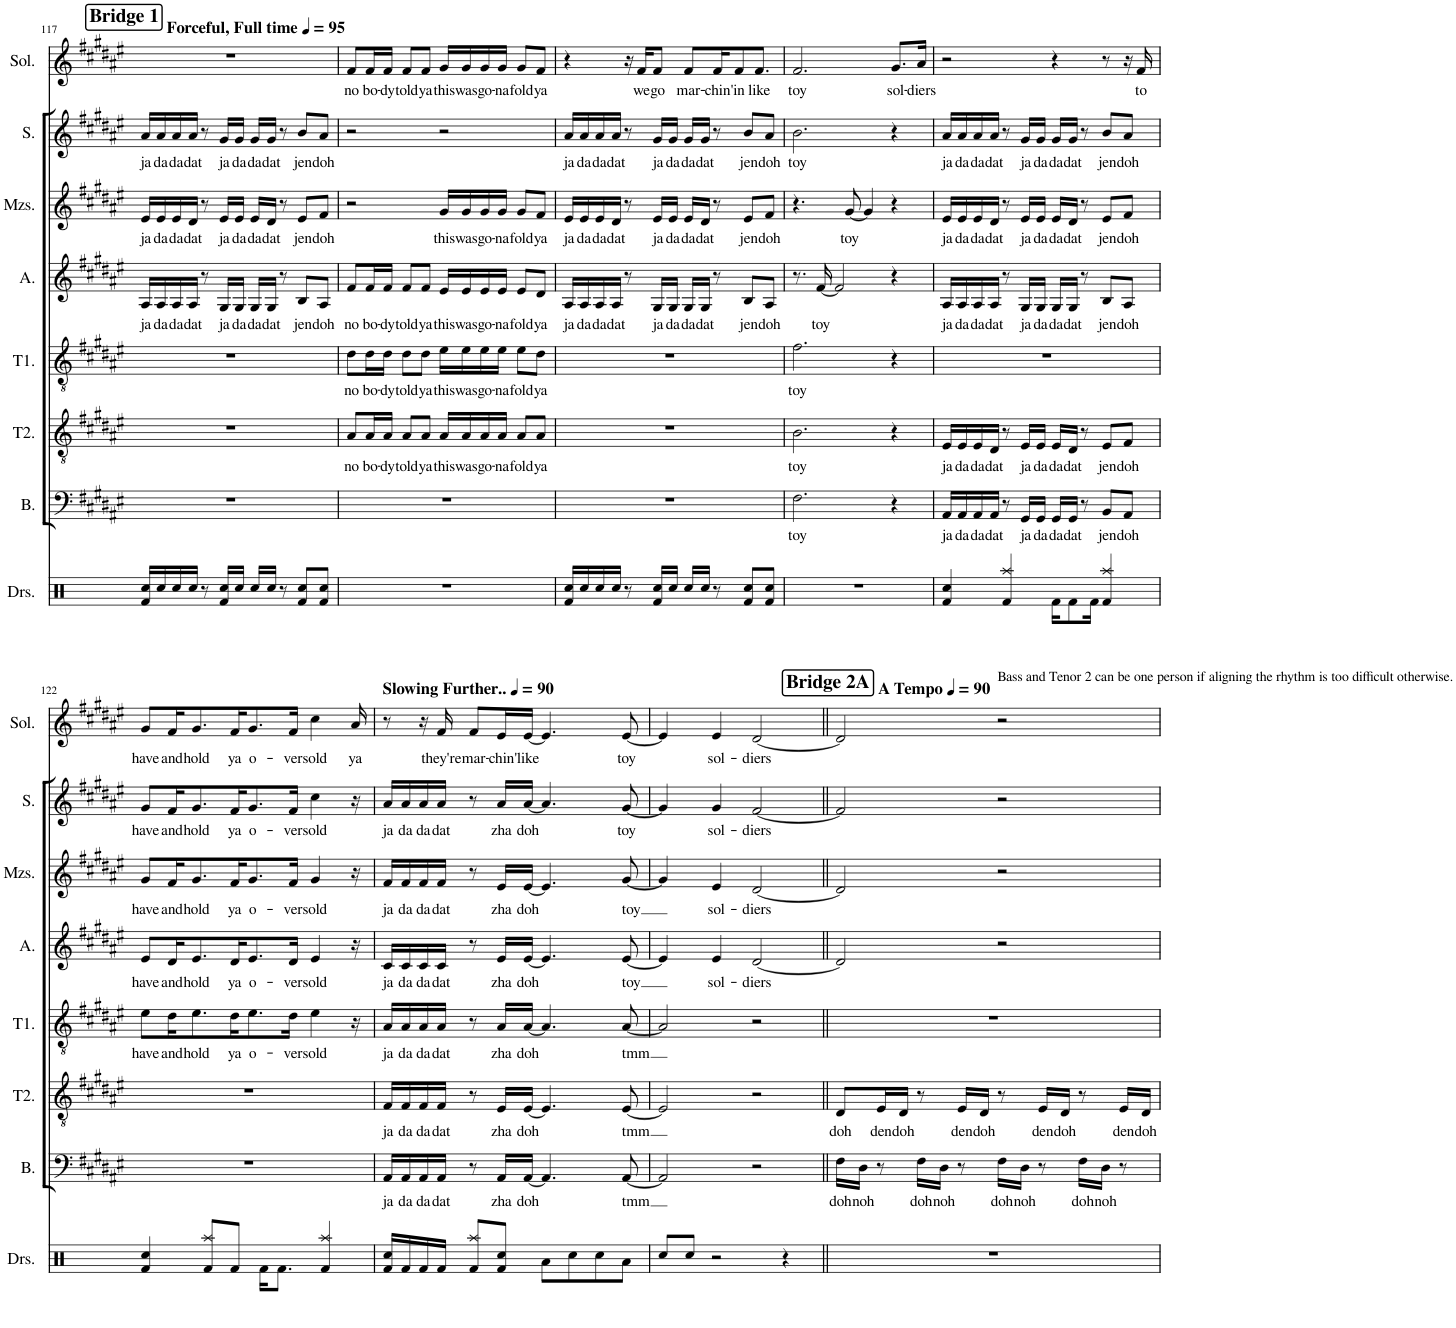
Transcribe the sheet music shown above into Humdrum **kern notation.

**kern	**text	**kern	**text	**kern	**text	**kern	**text	**kern	**text	**kern	**text	**kern	**text
*part7	*part7	*part6	*part6	*part5	*part5	*part4	*part4	*part3	*part3	*part2	*part2	*part1	*part1
*staff7	*staff7	*staff6	*staff6	*staff5	*staff5	*staff4	*staff4	*staff3	*staff3	*staff2	*staff2	*staff1	*staff1
*I"Bass	*	*I"Tenor 2	*	*I"Tenor 1	*	*I"Alto	*	*I"Mezzo	*	*I"Soprano	*	*I"Solo	*
*I'B.	*	*I'T2.	*	*I'T1.	*	*I'A.	*	*	*	*I'S.	*	*I'Sol.	*
!!LO:PB:g=z
*clefF4	*	*clefGv2	*	*clefGv2	*	*clefG2	*	*clefG2	*	*clefG2	*	*clefG2	*
*k[f#c#g#d#a#e#]	*	*k[f#c#g#d#a#e#]	*	*k[f#c#g#d#a#e#]	*	*k[f#c#g#d#a#e#]	*	*k[f#c#g#d#a#e#]	*	*k[f#c#g#d#a#e#]	*	*k[f#c#g#d#a#e#]	*
*M4/4	*	*M4/4	*	*M4/4	*	*M4/4	*	*M4/4	*	*M4/4	*	*M4/4	*
*MM95	*	*MM95	*	*MM95	*	*MM95	*	*MM95	*	*MM95	*	*MM95	*
!!LO:REH:place=s1:a:B:cj:fs=14:t=Bridge 1
=117	=117	=117	=117	=117	=117	=117	=117	=117	=117	=117	=117	=117	=117
!	!	!	!	!	!	!	!	!	!	!	!	!LO:TX:a:B:t=Forceful, Full time	!
!	!	!	!	!	!	!	!LO:LY:b	!	!LO:LY:b	!	!LO:LY:b	!	!
1r	.	1r	.	1r	.	16A#/LL	ja	16e#/LL	ja	16a#/LL	ja	1r	.
!	!	!	!	!	!	!	!LO:LY:b	!	!LO:LY:b	!	!LO:LY:b	!	!
.	.	.	.	.	.	16A#/	da	16e#/	da	16a#/	da	.	.
!	!	!	!	!	!	!	!LO:LY:b	!	!LO:LY:b	!	!LO:LY:b	!	!
.	.	.	.	.	.	16A#/	da	16e#/	da	16a#/	da	.	.
!	!	!	!	!	!	!	!LO:LY:b	!	!LO:LY:b	!	!LO:LY:b	!	!
.	.	.	.	.	.	16A#/JJ	dat	16d#/JJ	dat	16a#/JJ	dat	.	.
.	.	.	.	.	.	8r	.	8r	.	8r	.	.	.
!	!	!	!	!	!	!	!LO:LY:b	!	!LO:LY:b	!	!LO:LY:b	!	!
.	.	.	.	.	.	16G#/LL	ja	16e#/LL	ja	16g#/LL	ja	.	.
!	!	!	!	!	!	!	!LO:LY:b	!	!LO:LY:b	!	!LO:LY:b	!	!
.	.	.	.	.	.	16G#/JJ	da	16e#/JJ	da	16g#/JJ	da	.	.
!	!	!	!	!	!	!	!LO:LY:b	!	!LO:LY:b	!	!LO:LY:b	!	!
.	.	.	.	.	.	16G#/LL	da	16e#/LL	da	16g#/LL	da	.	.
!	!	!	!	!	!	!	!LO:LY:b	!	!LO:LY:b	!	!LO:LY:b	!	!
.	.	.	.	.	.	16G#/JJ	dat	16d#/JJ	dat	16g#/JJ	dat	.	.
.	.	.	.	.	.	8r	.	8r	.	8r	.	.	.
!	!	!	!	!	!	!	!LO:LY:b	!	!LO:LY:b	!	!LO:LY:b	!	!
.	.	.	.	.	.	8B/L	jen	8e#/L	jen	8b/L	jen	.	.
!	!	!	!	!	!	!	!LO:LY:b	!	!LO:LY:b	!	!LO:LY:b	!	!
.	.	.	.	.	.	8A#/J	doh	8f#/J	doh	8a#/J	doh	.	.
=118	=118	=118	=118	=118	=118	=118	=118	=118	=118	=118	=118	=118	=118
!	!	!	!LO:LY:b	!	!LO:LY:b	!	!LO:LY:b	!	!	!	!	!	!LO:LY:b
1r	.	8A#/L	no	8d#\L	no	8f#/L	no	2r	.	2r	.	8f#/L	no
!	!	!	!LO:LY:b	!	!LO:LY:b	!	!LO:LY:b	!	!	!	!	!	!LO:LY:b
.	.	16A#/L	bo-	16d#\L	bo-	16f#/L	bo-	.	.	.	.	16f#/L	bo-
!	!	!	!LO:LY:b	!	!LO:LY:b	!	!LO:LY:b	!	!	!	!	!	!LO:LY:b
.	.	16A#/JJ	-dy	16d#\JJ	-dy	16f#/JJ	-dy	.	.	.	.	16f#/JJ	-dy
!	!	!	!LO:LY:b	!	!LO:LY:b	!	!LO:LY:b	!	!	!	!	!	!LO:LY:b
.	.	8A#/L	told	8d#\L	told	8f#/L	told	.	.	.	.	8f#/L	told
!	!	!	!LO:LY:b	!	!LO:LY:b	!	!LO:LY:b	!	!	!	!	!	!LO:LY:b
.	.	8A#/J	ya	8d#\J	ya	8f#/J	ya	.	.	.	.	8f#/J	ya
!	!	!	!LO:LY:b	!	!LO:LY:b	!	!LO:LY:b	!	!LO:LY:b	!	!	!	!LO:LY:b
.	.	16A#/LL	this	16e#\LL	this	16e#/LL	this	16g#/LL	this	2r	.	16g#/LL	this
!	!	!	!LO:LY:b	!	!LO:LY:b	!	!LO:LY:b	!	!LO:LY:b	!	!	!	!LO:LY:b
.	.	16A#/	was	16e#\	was	16e#/	was	16g#/	was	.	.	16g#/	was
!	!	!	!LO:LY:b	!	!LO:LY:b	!	!LO:LY:b	!	!LO:LY:b	!	!	!	!LO:LY:b
.	.	16A#/	go-	16e#\	go-	16e#/	go-	16g#/	go-	.	.	16g#/	go-
!	!	!	!LO:LY:b	!	!LO:LY:b	!	!LO:LY:b	!	!LO:LY:b	!	!	!	!LO:LY:b
.	.	16A#/JJ	-na	16e#\JJ	-na	16e#/JJ	-na	16g#/JJ	-na	.	.	16g#/JJ	-na
!	!	!	!LO:LY:b	!	!LO:LY:b	!	!LO:LY:b	!	!LO:LY:b	!	!	!	!LO:LY:b
.	.	8A#/L	fold	8e#\L	fold	8e#/L	fold	8g#/L	fold	.	.	8g#/L	fold
!	!	!	!LO:LY:b	!	!LO:LY:b	!	!LO:LY:b	!	!LO:LY:b	!	!	!	!LO:LY:b
.	.	8A#/J	ya	8d#\J	ya	8d#/J	ya	8f#/J	ya	.	.	8f#/J	ya
=119	=119	=119	=119	=119	=119	=119	=119	=119	=119	=119	=119	=119	=119
!	!	!	!	!	!	!	!LO:LY:b	!	!LO:LY:b	!	!LO:LY:b	!	!
1r	.	1r	.	1r	.	16A#/LL	ja	16e#/LL	ja	16a#/LL	ja	4r	.
!	!	!	!	!	!	!	!LO:LY:b	!	!LO:LY:b	!	!LO:LY:b	!	!
.	.	.	.	.	.	16A#/	da	16e#/	da	16a#/	da	.	.
!	!	!	!	!	!	!	!LO:LY:b	!	!LO:LY:b	!	!LO:LY:b	!	!
.	.	.	.	.	.	16A#/	da	16e#/	da	16a#/	da	.	.
!	!	!	!	!	!	!	!LO:LY:b	!	!LO:LY:b	!	!LO:LY:b	!	!
.	.	.	.	.	.	16A#/JJ	dat	16d#/JJ	dat	16a#/JJ	dat	.	.
.	.	.	.	.	.	8r	.	8r	.	8r	.	16r	.
!	!	!	!	!	!	!	!	!	!	!	!	!	!LO:LY:b
.	.	.	.	.	.	.	.	.	.	.	.	16f#/KL	we
!	!	!	!	!	!	!	!LO:LY:b	!	!LO:LY:b	!	!LO:LY:b	!	!LO:LY:b
.	.	.	.	.	.	16G#/LL	ja	16e#/LL	ja	16g#/LL	ja	8f#/J	go
!	!	!	!	!	!	!	!LO:LY:b	!	!LO:LY:b	!	!LO:LY:b	!	!
.	.	.	.	.	.	16G#/JJ	da	16e#/JJ	da	16g#/JJ	da	.	.
!	!	!	!	!	!	!	!LO:LY:b	!	!LO:LY:b	!	!LO:LY:b	!	!LO:LY:b
.	.	.	.	.	.	16G#/LL	da	16e#/LL	da	16g#/LL	da	8f#/L	mar-
!	!	!	!	!	!	!	!LO:LY:b	!	!LO:LY:b	!	!LO:LY:b	!	!
.	.	.	.	.	.	16G#/JJ	dat	16d#/JJ	dat	16g#/JJ	dat	.	.
!	!	!	!	!	!	!	!	!	!	!	!	!	!LO:LY:b
.	.	.	.	.	.	8r	.	8r	.	8r	.	16f#/K	-chin'
!	!	!	!	!	!	!	!	!	!	!	!	!	!LO:LY:b
.	.	.	.	.	.	.	.	.	.	.	.	8f#/	in
!	!	!	!	!	!	!	!LO:LY:b	!	!LO:LY:b	!	!LO:LY:b	!	!
.	.	.	.	.	.	8B/L	jen	8e#/L	jen	8b/L	jen	.	.
!	!	!	!	!	!	!	!	!	!	!	!	!	!LO:LY:b
.	.	.	.	.	.	.	.	.	.	.	.	8.f#/J	like
!	!	!	!	!	!	!	!LO:LY:b	!	!LO:LY:b	!	!LO:LY:b	!	!
.	.	.	.	.	.	8A#/J	doh	8f#/J	doh	8a#/J	doh	.	.
=120	=120	=120	=120	=120	=120	=120	=120	=120	=120	=120	=120	=120	=120
!	!LO:LY:b	!	!LO:LY:b	!	!LO:LY:b	!	!	!	!	!	!LO:LY:b	!	!LO:LY:b
2.F#\	toy	2.B\	toy	2.f#\	toy	8.r	.	4.r	.	2.b\	toy	2.f#/	toy
!	!	!	!	!	!	!	!LO:LY:b	!	!	!	!	!	!
.	.	.	.	.	.	[16f#/	toy	.	.	.	.	.	.
.	.	.	.	.	.	2f#/]	.	.	.	.	.	.	.
!	!	!	!	!	!	!	!	!	!LO:LY:b	!	!	!	!
.	.	.	.	.	.	.	.	[8g#/	toy	.	.	.	.
.	.	.	.	.	.	.	.	4g#/]	.	.	.	.	.
!	!	!	!	!	!	!	!	!	!	!	!	!	!LO:LY:b
4r	.	4r	.	4r	.	4r	.	4r	.	4r	.	8.g#/L	sol-
!	!	!	!	!	!	!	!	!	!	!	!	!	!LO:LY:b
.	.	.	.	.	.	.	.	.	.	.	.	16a#/Jk	-diers
=121	=121	=121	=121	=121	=121	=121	=121	=121	=121	=121	=121	=121	=121
!	!LO:LY:b	!	!LO:LY:b	!	!	!	!LO:LY:b	!	!LO:LY:b	!	!LO:LY:b	!	!
16AA#/LL	ja	16E#/LL	ja	1r	.	16A#/LL	ja	16e#/LL	ja	16a#/LL	ja	2r	.
!	!LO:LY:b	!	!LO:LY:b	!	!	!	!LO:LY:b	!	!LO:LY:b	!	!LO:LY:b	!	!
16AA#/	da	16E#/	da	.	.	16A#/	da	16e#/	da	16a#/	da	.	.
!	!LO:LY:b	!	!LO:LY:b	!	!	!	!LO:LY:b	!	!LO:LY:b	!	!LO:LY:b	!	!
16AA#/	da	16E#/	da	.	.	16A#/	da	16e#/	da	16a#/	da	.	.
!	!LO:LY:b	!	!LO:LY:b	!	!	!	!LO:LY:b	!	!LO:LY:b	!	!LO:LY:b	!	!
16AA#/JJ	dat	16D#/JJ	dat	.	.	16A#/JJ	dat	16d#/JJ	dat	16a#/JJ	dat	.	.
8r	.	8r	.	.	.	8r	.	8r	.	8r	.	.	.
!	!LO:LY:b	!	!LO:LY:b	!	!	!	!LO:LY:b	!	!LO:LY:b	!	!LO:LY:b	!	!
16GG#/LL	ja	16E#/LL	ja	.	.	16G#/LL	ja	16e#/LL	ja	16g#/LL	ja	.	.
!	!LO:LY:b	!	!LO:LY:b	!	!	!	!LO:LY:b	!	!LO:LY:b	!	!LO:LY:b	!	!
16GG#/JJ	da	16E#/JJ	da	.	.	16G#/JJ	da	16e#/JJ	da	16g#/JJ	da	.	.
!	!LO:LY:b	!	!LO:LY:b	!	!	!	!LO:LY:b	!	!LO:LY:b	!	!LO:LY:b	!	!
16GG#/LL	da	16E#/LL	da	.	.	16G#/LL	da	16e#/LL	da	16g#/LL	da	4r	.
!	!LO:LY:b	!	!LO:LY:b	!	!	!	!LO:LY:b	!	!LO:LY:b	!	!LO:LY:b	!	!
16GG#/JJ	dat	16D#/JJ	dat	.	.	16G#/JJ	dat	16d#/JJ	dat	16g#/JJ	dat	.	.
8r	.	8r	.	.	.	8r	.	8r	.	8r	.	.	.
!	!LO:LY:b	!	!LO:LY:b	!	!	!	!LO:LY:b	!	!LO:LY:b	!	!LO:LY:b	!	!
8BB/L	jen	8E#/L	jen	.	.	8B/L	jen	8e#/L	jen	8b/L	jen	8r	.
!	!LO:LY:b	!	!LO:LY:b	!	!	!	!LO:LY:b	!	!LO:LY:b	!	!LO:LY:b	!	!
8AA#/J	doh	8F#/J	doh	.	.	8A#/J	doh	8f#/J	doh	8a#/J	doh	16r	.
!	!	!	!	!	!	!	!	!	!	!	!	!	!LO:LY:b
.	.	.	.	.	.	.	.	.	.	.	.	16f#/	to
!!LO:LB:g=z
=122	=122	=122	=122	=122	=122	=122	=122	=122	=122	=122	=122	=122	=122
!	!	!	!	!	!LO:LY:b	!	!LO:LY:b	!	!LO:LY:b	!	!LO:LY:b	!	!LO:LY:b
1r	.	1r	.	8e#\L	have	8e#/L	have	8g#/L	have	8g#/L	have	8g#/L	have
!	!	!	!	!	!LO:LY:b	!	!LO:LY:b	!	!LO:LY:b	!	!LO:LY:b	!	!LO:LY:b
.	.	.	.	16d#\K	and	16d#/K	and	16f#/K	and	16f#/K	and	16f#/K	and
!	!	!	!	!	!LO:LY:b	!	!LO:LY:b	!	!LO:LY:b	!	!LO:LY:b	!	!LO:LY:b
.	.	.	.	8.e#\	hold	8.e#/	hold	8.g#/	hold	8.g#/	hold	8.g#/	hold
!	!	!	!	!	!LO:LY:b	!	!LO:LY:b	!	!LO:LY:b	!	!LO:LY:b	!	!LO:LY:b
.	.	.	.	16d#\K	ya	16d#/K	ya	16f#/K	ya	16f#/K	ya	16f#/K	ya
!	!	!	!	!	!LO:LY:b	!	!LO:LY:b	!	!LO:LY:b	!	!LO:LY:b	!	!LO:LY:b
.	.	.	.	8.e#\	o-	8.e#/	o-	8.g#/	o-	8.g#/	o-	8.g#/	o-
!	!	!	!	!	!LO:LY:b	!	!LO:LY:b	!	!LO:LY:b	!	!LO:LY:b	!	!LO:LY:b
.	.	.	.	16d#\Jk	-ver	16d#/Jk	-ver	16f#/Jk	-ver	16f#/Jk	-ver	16f#/Jk	-ver
!	!	!	!	!	!LO:LY:b	!	!LO:LY:b	!	!LO:LY:b	!	!LO:LY:b	!	!LO:LY:b
.	.	.	.	4e#\	sold	4e#/	sold	4g#/	sold	4cc#\	sold	4cc#\	sold
!	!	!	!	!	!	!	!	!	!	!	!	!	!LO:LY:b
.	.	.	.	16r	.	16r	.	16r	.	16r	.	16a#/	ya
=123	=123	=123	=123	=123	=123	=123	=123	=123	=123	=123	=123	=123	=123
*	*	*	*	*	*	*	*	*	*	*	*	*MM90	*
!	!	!	!	!	!	!	!	!	!	!	!	!LO:TX:a:B:t=Slowing Further..	!
!	!LO:LY:b	!	!LO:LY:b	!	!LO:LY:b	!	!LO:LY:b	!	!LO:LY:b	!	!LO:LY:b	!	!
16AA#/LL	ja	16F#/LL	ja	16A#/LL	ja	16c#/LL	ja	16f#/LL	ja	16a#/LL	ja	8r	.
!	!LO:LY:b	!	!LO:LY:b	!	!LO:LY:b	!	!LO:LY:b	!	!LO:LY:b	!	!LO:LY:b	!	!
16AA#/	da	16F#/	da	16A#/	da	16c#/	da	16f#/	da	16a#/	da	.	.
!	!LO:LY:b	!	!LO:LY:b	!	!LO:LY:b	!	!LO:LY:b	!	!LO:LY:b	!	!LO:LY:b	!	!
16AA#/	da	16F#/	da	16A#/	da	16c#/	da	16f#/	da	16a#/	da	16r	.
!	!LO:LY:b	!	!LO:LY:b	!	!LO:LY:b	!	!LO:LY:b	!	!LO:LY:b	!	!LO:LY:b	!	!LO:LY:b
16AA#/JJ	dat	16F#/JJ	dat	16A#/JJ	dat	16c#/JJ	dat	16f#/JJ	dat	16a#/JJ	dat	16f#/	they're
!	!	!	!	!	!	!	!	!	!	!	!	!	!LO:LY:b
8r	.	8r	.	8r	.	8r	.	8r	.	8r	.	8f#/L	mar-
!	!LO:LY:b	!	!LO:LY:b	!	!LO:LY:b	!	!LO:LY:b	!	!LO:LY:b	!	!LO:LY:b	!	!LO:LY:b
16AA#/LL	zha	16E#/LL	zha	16A#/LL	zha	16e#/LL	zha	16e#/LL	zha	16a#/LL	zha	16e#/L	-chin'
!	!LO:LY:b	!	!LO:LY:b	!	!LO:LY:b	!	!LO:LY:b	!	!LO:LY:b	!	!LO:LY:b	!	!LO:LY:b
[16AA#/JJ	doh	[16E#/JJ	doh	[16A#/JJ	doh	[16e#/JJ	doh	[16e#/JJ	doh	[16a#/JJ	doh	[16e#/JJ	like
4.AA#/]	.	4.E#/]	.	4.A#/]	.	4.e#/]	.	4.e#/]	.	4.a#/]	.	4.e#/]	.
!	!LO:LY:b	!	!LO:LY:b	!	!LO:LY:b	!	!LO:LY:b	!	!LO:LY:b	!	!LO:LY:b	!	!LO:LY:b
[8AA#/	tmm	[8E#/	tmm	[8A#/	tmm	[8e#/	toy	[8g#/	toy	[8g#/	toy	[8e#/	toy
=124	=124	=124	=124	=124	=124	=124	=124	=124	=124	=124	=124	=124	=124
2AA#/]	.	2E#/]	.	2A#/]	.	4e#/]	.	4g#/]	.	4g#/]	.	4e#/]	.
!	!	!	!	!	!	!	!LO:LY:b	!	!LO:LY:b	!	!LO:LY:b	!	!LO:LY:b
.	.	.	.	.	.	4e#/	sol-	4e#/	sol-	4g#/	sol-	4e#/	sol-
!	!	!	!	!	!	!	!LO:LY:b	!	!LO:LY:b	!	!LO:LY:b	!	!LO:LY:b
2r	.	2r	.	2r	.	[2d#/	-diers	[2d#/	-diers	[2f#/	-diers	[2d#/	-diers
=125||	=125||	=125||	=125||	=125||	=125||	=125||	=125||	=125||	=125||	=125||	=125||	=125||	=125||
!!LO:REH:place=s1:a:B:cj:fs=14:t=Bridge 2A
*	*	*	*	*	*	*	*	*	*	*	*	*MM90	*
!	!	!	!	!	!	!	!	!	!	!	!	!LO:TX:a:B:t=A Tempo	!
!	!LO:LY:b	!	!LO:LY:b	!	!	!	!	!	!	!	!	!	!
16F#\LL	doh	8D#/L	doh	1r	.	2d#/]	.	2d#/]	.	2f#/]	.	2d#/]	.
!	!LO:LY:b	!	!	!	!	!	!	!	!	!	!	!	!
16D#\JJ	noh	.	.	.	.	.	.	.	.	.	.	.	.
!	!	!	!LO:LY:b	!	!	!	!	!	!	!	!	!	!
8r	.	16E#/L	den	.	.	.	.	.	.	.	.	.	.
!	!	!	!LO:LY:b	!	!	!	!	!	!	!	!	!	!
.	.	16D#/JJ	doh	.	.	.	.	.	.	.	.	.	.
!	!LO:LY:b	!	!	!	!	!	!	!	!	!	!	!	!
16F#\LL	doh	8r	.	.	.	.	.	.	.	.	.	.	.
!	!LO:LY:b	!	!	!	!	!	!	!	!	!	!	!	!
16D#\JJ	noh	.	.	.	.	.	.	.	.	.	.	.	.
!	!	!	!LO:LY:b	!	!	!	!	!	!	!	!	!	!
8r	.	16E#/LL	den	.	.	.	.	.	.	.	.	.	.
!	!	!	!LO:LY:b	!	!	!	!	!	!	!	!	!	!
.	.	16D#/JJ	doh	.	.	.	.	.	.	.	.	.	.
!	!	!	!	!	!	!	!	!	!	!	!	!LO:TX:a:t=Bass and Tenor 2 can be one person if aligning the rhythm is too difficult otherwise.	!
!	!LO:LY:b	!	!	!	!	!	!	!	!	!	!	!	!
16F#\LL	doh	8r	.	.	.	2r	.	2r	.	2r	.	2r	.
!	!LO:LY:b	!	!	!	!	!	!	!	!	!	!	!	!
16D#\JJ	noh	.	.	.	.	.	.	.	.	.	.	.	.
!	!	!	!LO:LY:b	!	!	!	!	!	!	!	!	!	!
8r	.	16E#/LL	den	.	.	.	.	.	.	.	.	.	.
!	!	!	!LO:LY:b	!	!	!	!	!	!	!	!	!	!
.	.	16D#/JJ	doh	.	.	.	.	.	.	.	.	.	.
!	!LO:LY:b	!	!	!	!	!	!	!	!	!	!	!	!
16F#\LL	doh	8r	.	.	.	.	.	.	.	.	.	.	.
!	!LO:LY:b	!	!	!	!	!	!	!	!	!	!	!	!
16D#\JJ	noh	.	.	.	.	.	.	.	.	.	.	.	.
!	!	!	!LO:LY:b	!	!	!	!	!	!	!	!	!	!
8r	.	16E#/LL	den	.	.	.	.	.	.	.	.	.	.
!	!	!	!LO:LY:b	!	!	!	!	!	!	!	!	!	!
.	.	16D#/JJ	doh	.	.	.	.	.	.	.	.	.	.
=	=	=	=	=	=	=	=	=	=	=	=	=	=
*-	*-	*-	*-	*-	*-	*-	*-	*-	*-	*-	*-	*-	*-
